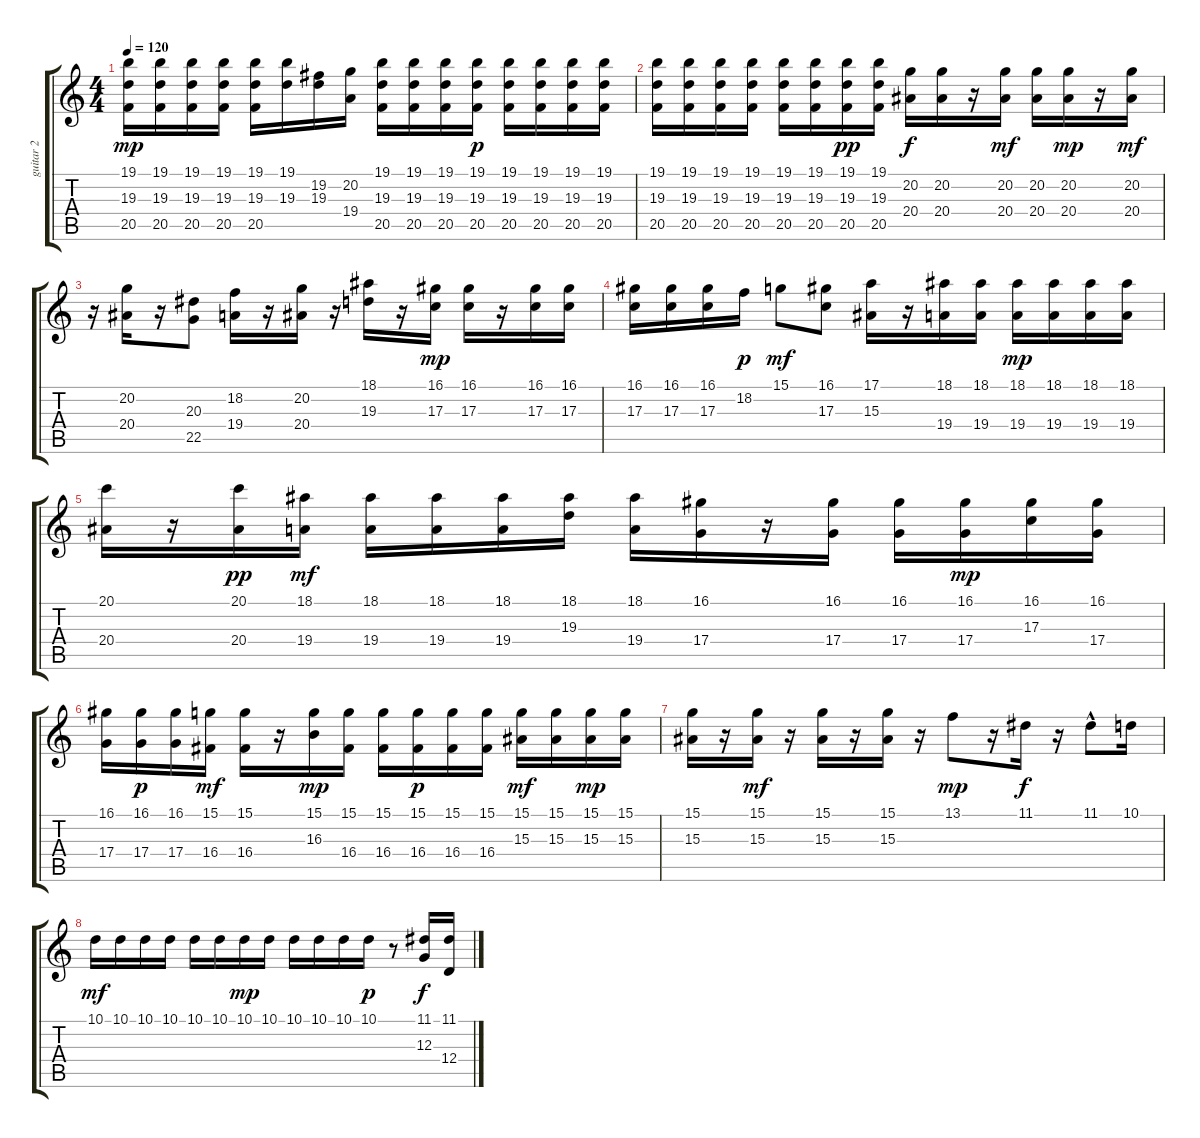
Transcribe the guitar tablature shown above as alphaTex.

\track ("guitar 2" "guitar 2") {instrument acousticgrandpiano}
\staff {score tabs}
\tuning (E4 B3 G3 D3 A2 E2) {hide}
\ts (4 4)
\tempo 120
\clef g2
\ks c
(19.1 19.3 20.5).16{dy mp} (19.1 19.3 20.5).16 (19.1 19.3 20.5).16 (19.1 19.3 20.5).16 (19.1 19.3 20.5).16 (19.1 19.3).16 (19.2 19.3).16 (20.2 19.4).16 (19.1 19.3 20.5).16 (19.1 19.3 20.5).16 (19.1 19.3 20.5).16 (19.1 19.3 20.5).16{dy p} (19.1 19.3 20.5).16 (19.1 19.3 20.5).16 (19.1 19.3 20.5).16 (19.1 19.3 20.5).16 |
(19.1 19.3 20.5).16 (19.1 19.3 20.5).16 (19.1 19.3 20.5).16 (19.1 19.3 20.5).16 (19.1 19.3 20.5).16 (19.1 19.3 20.5).16 (19.1 19.3 20.5).16{dy pp} (19.1 19.3 20.5).16 (20.2 20.4).16{dy f} (20.2 20.4).16 r.16 (20.2 20.4).16{dy mf} (20.2 20.4).16 (20.2 20.4).16{dy mp} r.16 (20.2 20.4).16{dy mf} |
r.16 (20.2 20.4).16 r.16 (20.3 22.5).8 (18.2 19.4).16 r.16 (20.2 20.4).16 r.16 (18.1 19.3).16 r.16 (16.1 17.3).16{dy mp} (16.1 17.3).16 r.16 (16.1 17.3).16 (16.1 17.3).16 |
(16.1 17.3).16 (16.1 17.3).16 (16.1 17.3).16 18.2.16{dy p} 15.1.8{dy mf} (16.1 17.3).8 (17.1 15.3).16 r.16 (18.1 19.4).16 (18.1 19.4).16 (18.1 19.4).16{dy mp} (18.1 19.4).16 (18.1 19.4).16 (18.1 19.4).16 |
(20.1 20.4).16 r.16 (20.1 20.4).16{dy pp} (18.1 19.4).16{dy mf} (18.1 19.4).16 (18.1 19.4).16 (18.1 19.4).16 (18.1 19.3).16 (18.1 19.4).16 (16.1 17.4).16 r.16 (16.1 17.4).16 (16.1 17.4).16 (16.1 17.4).16{dy mp} (16.1 17.3).16 (16.1 17.4).16 |
(16.1 17.4).16 (16.1 17.4).16{dy p} (16.1 17.4).16 (15.1 16.4).16{dy mf} (15.1 16.4).16 r.16 (15.1 16.3).16{dy mp} (15.1 16.4).16 (15.1 16.4).16 (15.1 16.4).16{dy p} (15.1 16.4).16 (15.1 16.4).16 (15.1 15.3).16{dy mf} (15.1 15.3).16 (15.1 15.3).16{dy mp} (15.1 15.3).16 |
(15.1 15.3).16 r.16 (15.1 15.3).16{dy mf} r.16 (15.1 15.3).16 r.16 (15.1 15.3).16 r.16 13.1.8{dy mp} r.16 11.1.16{dy f} r.16 11.1{hac}.8 10.1.16 |
10.1.16{dy mf} 10.1.16 10.1.16 10.1.16 10.1.16 10.1.16 10.1.16{dy mp} 10.1.16 10.1.16 10.1.16 10.1.16 10.1.16{dy p} r.8 (11.1 12.3).16{dy f} (11.1 12.4).16
